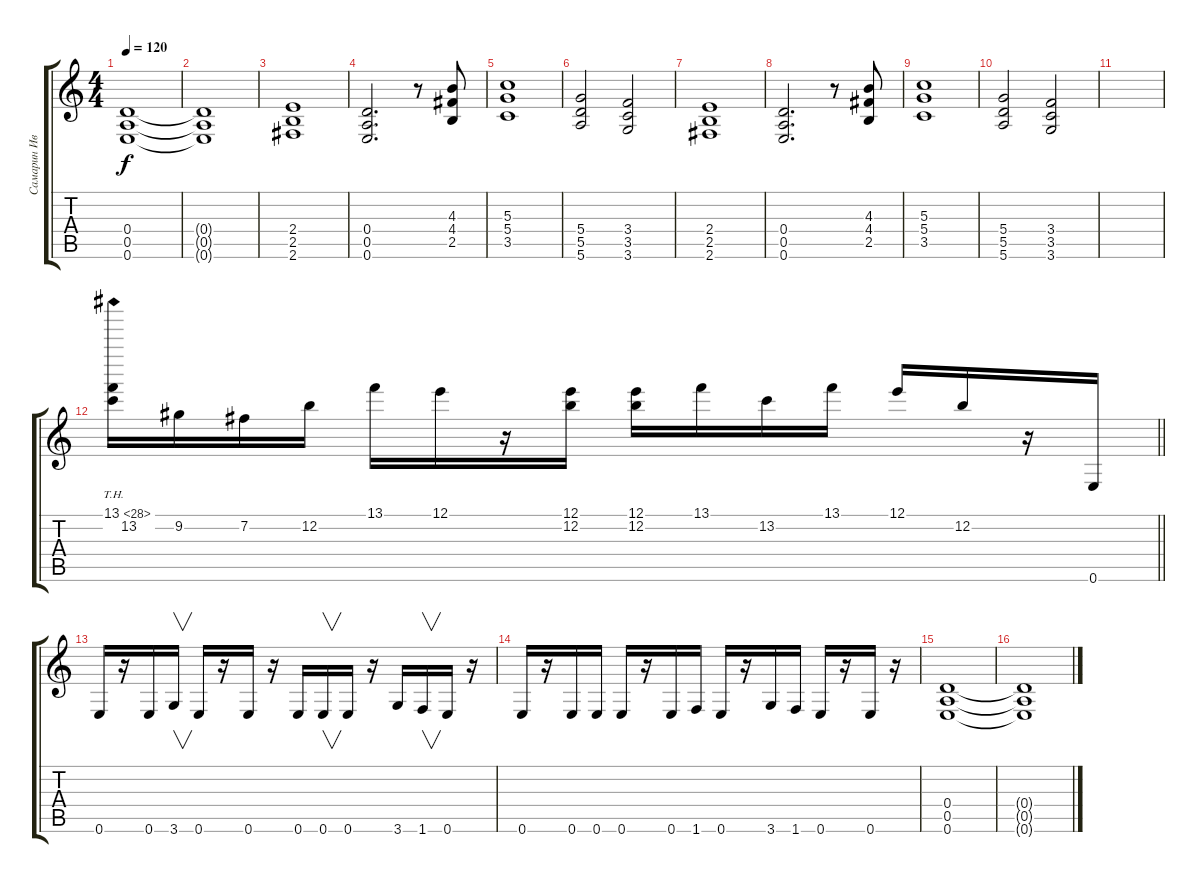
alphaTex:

\track ("Самарин Иван (Ритм)" "Самарин Ив") {instrument distortionguitar}
\staff {score tabs}
\tuning (E4 B3 G3 D3 A2 E2) {hide}
\ts (4 4)
\tempo 120
\clef g2
\ks c
(0.4{t} 0.5{t} 0.6{t}).1{dy f} |
(0.4{t} 0.5{t} 0.6{t}).1 |
(2.4 2.5 2.6).1 |
(0.4 0.5 0.6).2{d} r.8 (4.3 4.4 2.5).8 |
(5.3 5.4 3.5).1 |
(5.4 5.5 5.6).2 (3.4 3.5 3.6).2 |
(2.4 2.5 2.6).1 |
(0.4 0.5 0.6).2{d} r.8 (4.3 4.4 2.5).8 |
(5.3 5.4 3.5).1 |
(5.4 5.5 5.6).2 (3.4 3.5 3.6).2 |
|
\barLineRight lightlight
(13.1{th 15} 13.2).16 9.2.16 7.2.16 12.2.16 13.1.16 12.1.16 r.16 (12.1 12.2).16 (12.1 12.2).16 13.1.16 13.2.16 13.1.16 12.1.16 12.2.16 r.16 0.6.16 |
0.6.16 r.16 0.6.16 3.6.16{v} 0.6.16 r.16 0.6.16 r.16 0.6.16 0.6.16{v} 0.6.16 r.16 3.6.16 1.6.16{v} 0.6.16 r.16 |
0.6.16 r.16 0.6.16 0.6.16 0.6.16 r.16 0.6.16 1.6.16 0.6.16 r.16 3.6.16 1.6.16 0.6.16 r.16 0.6.16 r.16 |
(0.4 0.5 0.6).1 |
(0.4{t} 0.5{t} 0.6{t}).1
